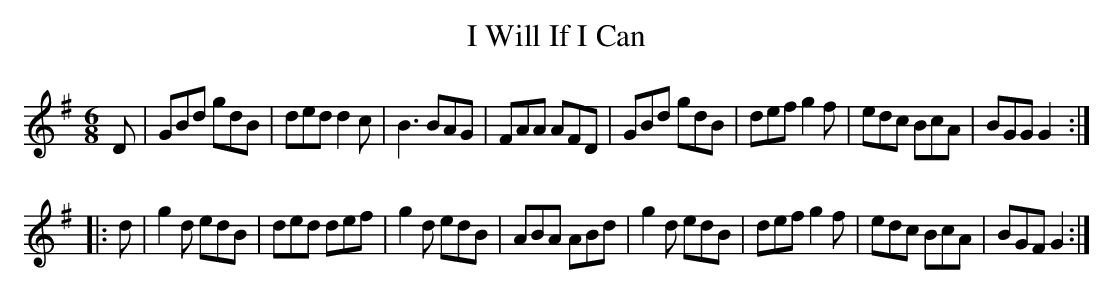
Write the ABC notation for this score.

X:1
T:I Will If I Can
M:6/8
K:G
D|GBd gdB|ded d2c|B3 BAG|FAA AFD|GBd gdB|def g2f|edc BcA|BGG G2:|
|:d|g2d edB|ded def|g2d edB|ABA ABd|g2d edB|def g2f|edc BcA|BGF G2:|
